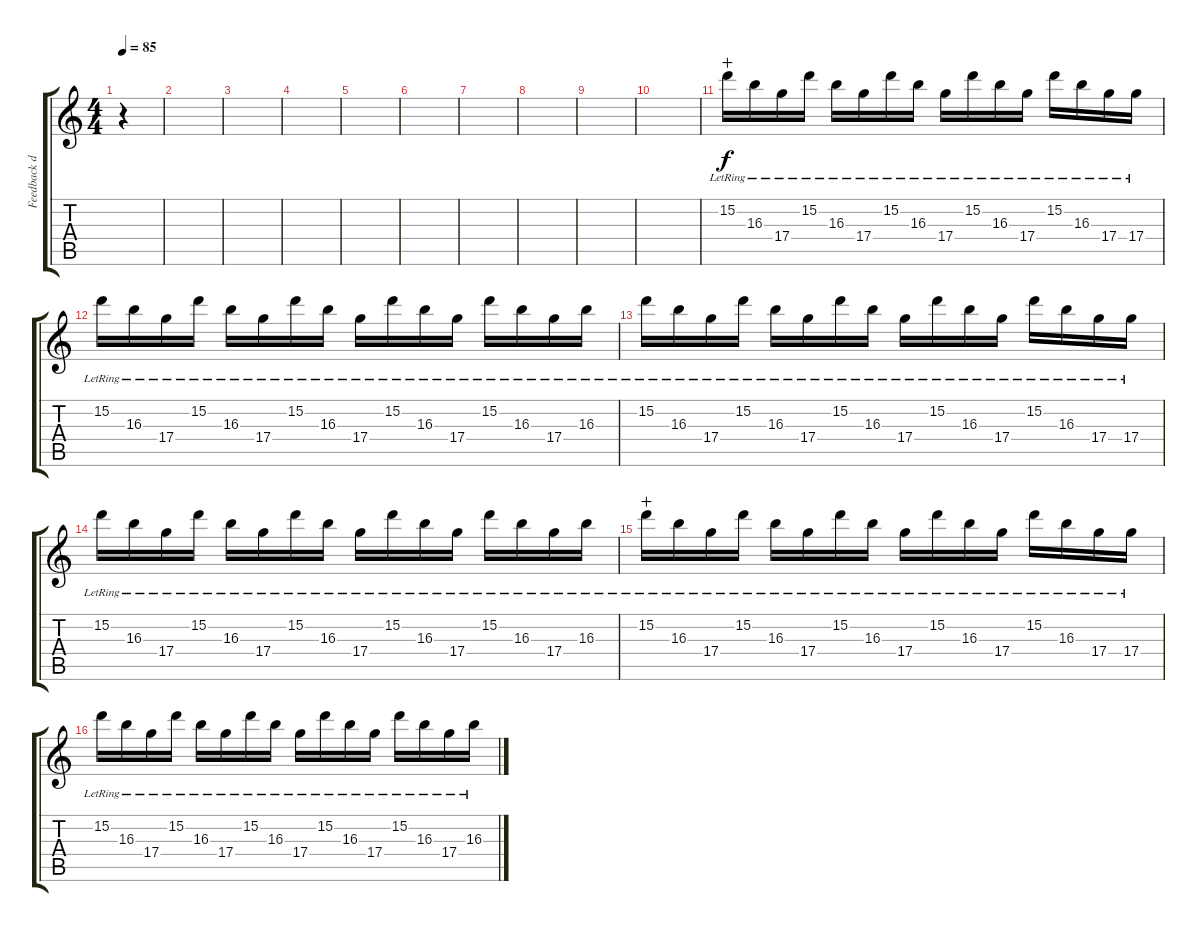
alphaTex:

\track ("Feedback delay" "Feedback d") {instrument electricguitarjazz}
\staff {score tabs}
\tuning (E4 B3 G3 D3 A2 E2) {hide}
\ts (4 4)
\tempo 85
\clef g2
\ks c
r.4{dy f volume 13 instrument distortionguitar} |
|
|
|
|
|
|
|
|
|
15.2{lr}.16{volume 13 instrument electricguitarjazz wahc} 16.3{lr}.16 17.4{lr}.16 15.2{lr}.16 16.3{lr}.16 17.4{lr}.16 15.2{lr}.16 16.3{lr}.16 17.4{lr}.16 15.2{lr}.16 16.3{lr}.16 17.4{lr}.16 15.2{lr}.16 16.3{lr}.16 17.4{lr}.16 17.4{lr}.16 |
15.2{lr}.16 16.3{lr}.16 17.4{lr}.16 15.2{lr}.16 16.3{lr}.16 17.4{lr}.16 15.2{lr}.16 16.3{lr}.16 17.4{lr}.16 15.2{lr}.16 16.3{lr}.16 17.4{lr}.16 15.2{lr}.16 16.3{lr}.16 17.4{lr}.16 16.3{lr}.16 |
15.2{lr}.16 16.3{lr}.16 17.4{lr}.16 15.2{lr}.16 16.3{lr}.16 17.4{lr}.16 15.2{lr}.16 16.3{lr}.16 17.4{lr}.16 15.2{lr}.16 16.3{lr}.16 17.4{lr}.16 15.2{lr}.16 16.3{lr}.16 17.4{lr}.16 17.4{lr}.16 |
15.2{lr}.16 16.3{lr}.16 17.4{lr}.16 15.2{lr}.16 16.3{lr}.16 17.4{lr}.16 15.2{lr}.16 16.3{lr}.16 17.4{lr}.16 15.2{lr}.16 16.3{lr}.16 17.4{lr}.16 15.2{lr}.16 16.3{lr}.16 17.4{lr}.16 16.3{lr}.16 |
15.2{lr}.16{wahc} 16.3{lr}.16 17.4{lr}.16 15.2{lr}.16 16.3{lr}.16 17.4{lr}.16 15.2{lr}.16 16.3{lr}.16 17.4{lr}.16 15.2{lr}.16 16.3{lr}.16 17.4{lr}.16 15.2{lr}.16 16.3{lr}.16 17.4{lr}.16 17.4{lr}.16 |
15.2{lr}.16 16.3{lr}.16 17.4{lr}.16 15.2{lr}.16 16.3{lr}.16 17.4{lr}.16 15.2{lr}.16 16.3{lr}.16 17.4{lr}.16 15.2{lr}.16 16.3{lr}.16 17.4{lr}.16 15.2{lr}.16 16.3{lr}.16 17.4{lr}.16 16.3{lr}.16
